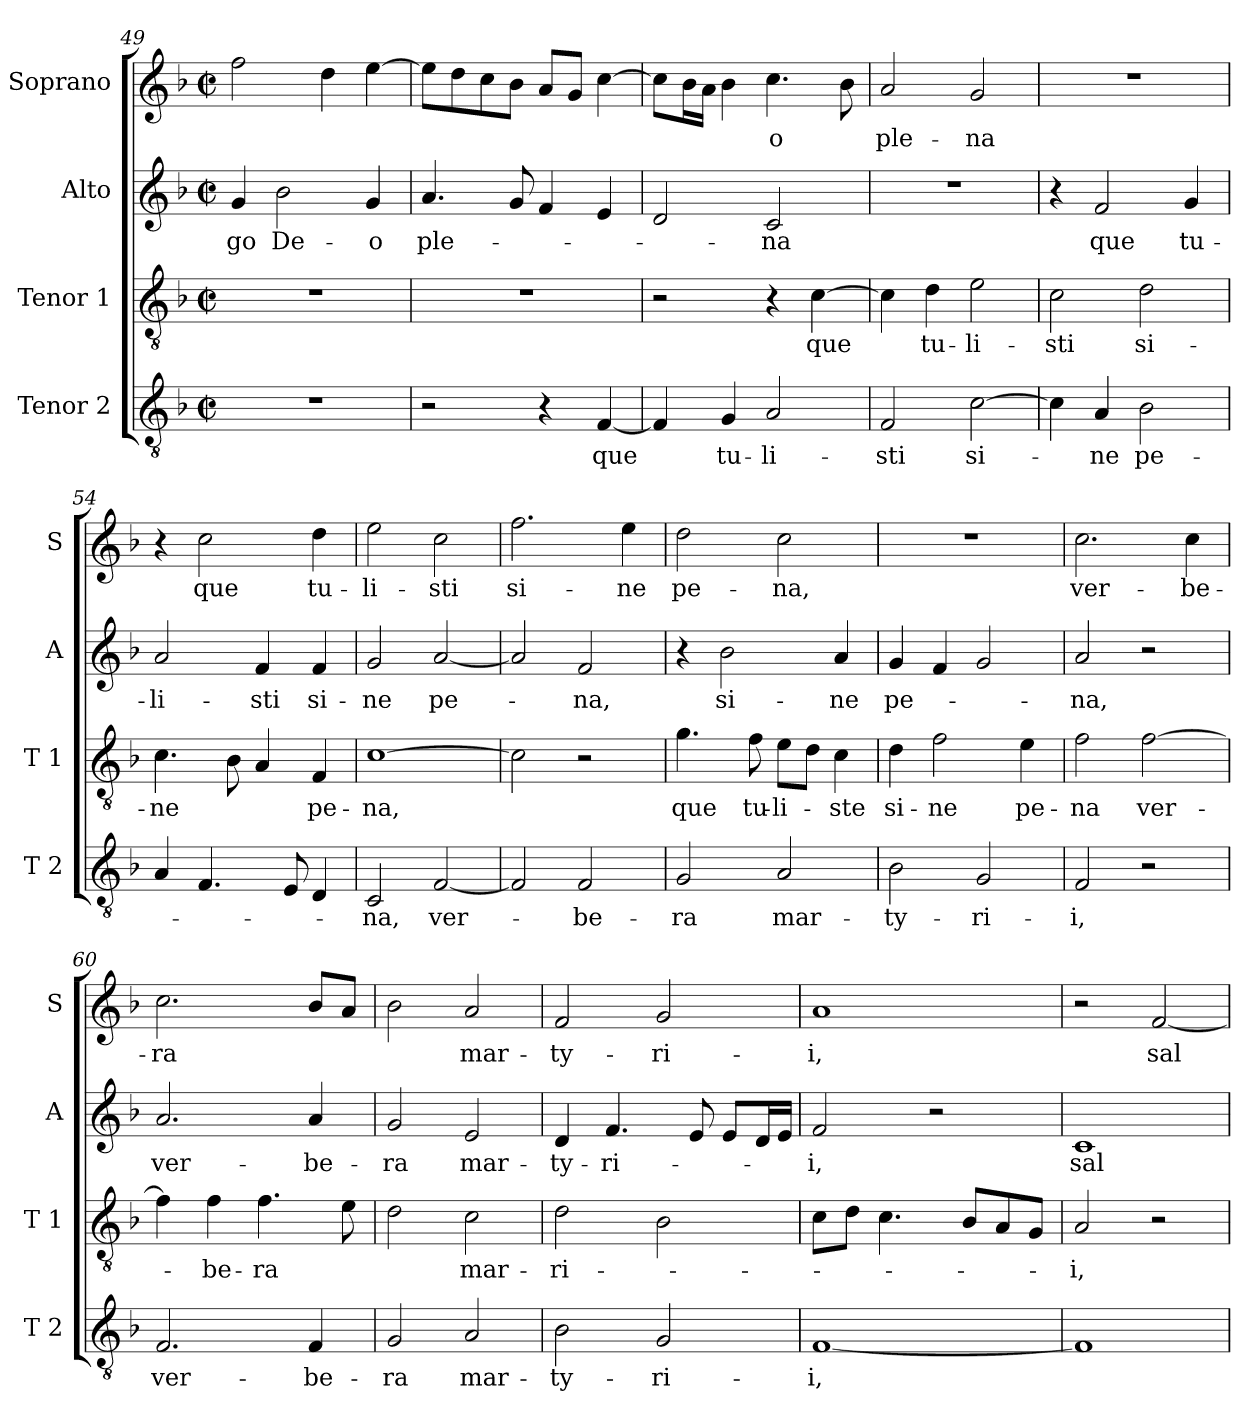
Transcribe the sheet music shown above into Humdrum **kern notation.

**kern	**text	**kern	**text	**kern	**text	**kern	**text
*part4	*part4	*part3	*part3	*part2	*part2	*part1	*part1
*staff4	*staff4	*staff3	*staff3	*staff2	*staff2	*staff1	*staff1
*I"Tenor 2	*	*I"Tenor 1	*	*I"Alto	*	*I"Soprano	*
*I'T 2	*	*I'T 1	*	*I'A	*	*I'S	*
!!LO:LB:g=z
*clefGv2	*	*clefGv2	*	*clefG2	*	*clefG2	*
*k[b-]	*	*k[b-]	*	*k[b-]	*	*k[b-]	*
*F:	*	*F:	*	*F:	*	*F:	*
*M2/2	*	*M2/2	*	*M2/2	*	*M2/2	*
*met(c|)	*	*met(c|)	*	*met(c|)	*	*met(c|)	*
=49	=49	=49	=49	=49	=49	=49	=49
!	!	!	!	!	!LO:LY:b	!	!
1r	.	1r	.	4g/	-go	2ff\	.
!	!	!	!	!	!LO:LY:b	!	!
.	.	.	.	2b-\	De-	.	.
.	.	.	.	.	.	4dd\	.
!	!	!	!	!	!LO:LY:b	!	!
.	.	.	.	4g/	-o	[4ee\	.
=50	=50	=50	=50	=50	=50	=50	=50
!	!	!	!	!	!LO:LY:b	!	!
2r	.	1r	.	4.a/	ple-	8ee\L]	.
.	.	.	.	.	.	8dd\	.
.	.	.	.	.	.	8cc\	.
.	.	.	.	8g/	.	8b-\J	.
4r	.	.	.	4f/	.	8a/L	.
.	.	.	.	.	.	8g/J	.
!	!LO:LY:b	!	!	!	!	!	!
[4F/	que	.	.	4e/	.	[4cc\	.
=51	=51	=51	=51	=51	=51	=51	=51
4F/]	.	2r	.	2d/	.	8cc\L]	.
.	.	.	.	.	.	16b-\L	.
.	.	.	.	.	.	16a\JJ	.
!	!LO:LY:b	!	!	!	!	!	!
4G/	tu-	.	.	.	.	4b-\	.
!	!LO:LY:b	!	!	!	!LO:LY:b	!	!LO:LY:b
2A/	-li-	4r	.	2c/	-na	4.cc\	-o
!	!	!	!LO:LY:b	!	!	!	!
.	.	[4c\	que	.	.	.	.
.	.	.	.	.	.	8b-\	.
=52	=52	=52	=52	=52	=52	=52	=52
!	!LO:LY:b	!	!	!	!	!	!LO:LY:b
2F/	-sti	4c\]	.	1r	.	2a/	ple-
!	!	!	!LO:LY:b	!	!	!	!
.	.	4d\	tu-	.	.	.	.
!	!LO:LY:b	!	!LO:LY:b	!	!	!	!LO:LY:b
[2c\	si-	2e\	-li-	.	.	2g/	-na
=53	=53	=53	=53	=53	=53	=53	=53
!	!	!	!LO:LY:b	!	!	!	!
4c\]	.	2c\	-sti	4r	.	1r	.
!	!LO:LY:b	!	!	!	!LO:LY:b	!	!
4A/	-ne	.	.	2f/	que	.	.
!	!LO:LY:b	!	!LO:LY:b	!	!	!	!
2B-\	pe-	2d\	si-	.	.	.	.
!	!	!	!	!	!LO:LY:b	!	!
.	.	.	.	4g/	tu-	.	.
=54	=54	=54	=54	=54	=54	=54	=54
!	!	!	!LO:LY:b	!	!LO:LY:b	!	!
4A/	.	4.c\	-ne	2a/	-li-	4r	.
!	!	!	!	!	!	!	!LO:LY:b
4.F/	.	.	.	.	.	2cc\	que
.	.	8B-\	.	.	.	.	.
!	!	!	!	!	!LO:LY:b	!	!
.	.	4A/	.	4f/	-sti	.	.
8E/	.	.	.	.	.	.	.
!	!	!	!LO:LY:b	!	!LO:LY:b	!	!LO:LY:b
4D/	.	4F/	pe-	4f/	si-	4dd\	tu-
!!LO:LB:g=z
=55	=55	=55	=55	=55	=55	=55	=55
!	!LO:LY:b	!	!LO:LY:b	!	!LO:LY:b	!	!LO:LY:b
2C/	-na,	[1c	-na,	2g/	-ne	2ee\	-li-
!	!LO:LY:b	!	!	!	!LO:LY:b	!	!LO:LY:b
[2F/	ver-	.	.	[2a/	pe-	2cc\	-sti
=56	=56	=56	=56	=56	=56	=56	=56
!	!	!	!	!	!	!	!LO:LY:b
2F/]	.	2c\]	.	2a/]	.	2.ff\	si-
!	!LO:LY:b	!	!	!	!LO:LY:b	!	!
2F/	-be-	2r	.	2f/	-na,	.	.
!	!	!	!	!	!	!	!LO:LY:b
.	.	.	.	.	.	4ee\	-ne
=57	=57	=57	=57	=57	=57	=57	=57
!	!LO:LY:b	!	!LO:LY:b	!	!	!	!LO:LY:b
2G/	-ra	4.g\	que	4r	.	2dd\	pe-
!	!	!	!	!	!LO:LY:b	!	!
.	.	.	.	2b-\	si-	.	.
!	!	!	!LO:LY:b	!	!	!	!
.	.	8f\	tu-	.	.	.	.
!	!LO:LY:b	!	!LO:LY:b	!	!	!	!LO:LY:b
2A/	mar-	8e\L	-li-	.	.	2cc\	-na,
.	.	8d\J	.	.	.	.	.
!	!	!	!LO:LY:b	!	!LO:LY:b	!	!
.	.	4c\	-ste	4a/	-ne	.	.
=58	=58	=58	=58	=58	=58	=58	=58
!	!LO:LY:b	!	!LO:LY:b	!	!LO:LY:b	!	!
2B-\	-ty-	4d\	si-	4g/	pe-	1r	.
!	!	!	!LO:LY:b	!	!	!	!
.	.	2f\	-ne	4f/	.	.	.
!	!LO:LY:b	!	!	!	!	!	!
2G/	-ri-	.	.	2g/	.	.	.
!	!	!	!LO:LY:b	!	!	!	!
.	.	4e\	pe-	.	.	.	.
=59	=59	=59	=59	=59	=59	=59	=59
!	!LO:LY:b	!	!LO:LY:b	!	!LO:LY:b	!	!LO:LY:b
2F/	-i,	2f\	-na	2a/	-na,	2.cc\	ver-
!	!	!	!LO:LY:b	!	!	!	!
2r	.	[2f\	ver-	2r	.	.	.
!	!	!	!	!	!	!	!LO:LY:b
.	.	.	.	.	.	4cc\	-be-
=60	=60	=60	=60	=60	=60	=60	=60
!	!LO:LY:b	!	!	!	!LO:LY:b	!	!LO:LY:b
2.F/	ver-	4f\]	.	2.a/	ver-	2.cc\	-ra
!	!	!	!LO:LY:b	!	!	!	!
.	.	4f\	-be-	.	.	.	.
!	!	!	!LO:LY:b	!	!	!	!
.	.	4.f\	-ra	.	.	.	.
!	!LO:LY:b	!	!	!	!LO:LY:b	!	!
4F/	-be-	.	.	4a/	-be-	8b-/L	.
.	.	8e\	.	.	.	8a/J	.
=61	=61	=61	=61	=61	=61	=61	=61
!	!LO:LY:b	!	!	!	!LO:LY:b	!	!
2G/	-ra	2d\	.	2g/	-ra	2b-\	.
!	!LO:LY:b	!	!LO:LY:b	!	!LO:LY:b	!	!LO:LY:b
2A/	mar-	2c\	mar-	2e/	mar-	2a/	mar-
!!LO:LB:g=z
=62	=62	=62	=62	=62	=62	=62	=62
!	!LO:LY:b	!	!LO:LY:b	!	!LO:LY:b	!	!LO:LY:b
2B-\	-ty-	2d\	-ri-	4d/	-ty-	2f/	-ty-
!	!	!	!	!	!LO:LY:b	!	!
.	.	.	.	4.f/	-ri-	.	.
!	!LO:LY:b	!	!	!	!	!	!LO:LY:b
2G/	-ri-	2B-\	.	.	.	2g/	-ri-
.	.	.	.	8e/	.	.	.
.	.	.	.	8e/L	.	.	.
.	.	.	.	16d/L	.	.	.
.	.	.	.	16e/JJ	.	.	.
=63	=63	=63	=63	=63	=63	=63	=63
!	!LO:LY:b	!	!	!	!LO:LY:b	!	!LO:LY:b
[1F	-i,	8c\L	.	2f/	-i,	1a	-i,
.	.	8d\J	.	.	.	.	.
.	.	4.c\	.	.	.	.	.
.	.	.	.	2r	.	.	.
.	.	8B-/L	.	.	.	.	.
.	.	8A/	.	.	.	.	.
.	.	8G/J	.	.	.	.	.
=64	=64	=64	=64	=64	=64	=64	=64
!	!	!	!LO:LY:b	!	!LO:LY:b	!	!
1F]	.	2A/	-i,	1c	sal-	2r	.
!	!	!	!	!	!	!	!LO:LY:b
.	.	2r	.	.	.	[2f/	sal-
=	=	=	=	=	=	=	=
*-	*-	*-	*-	*-	*-	*-	*-
